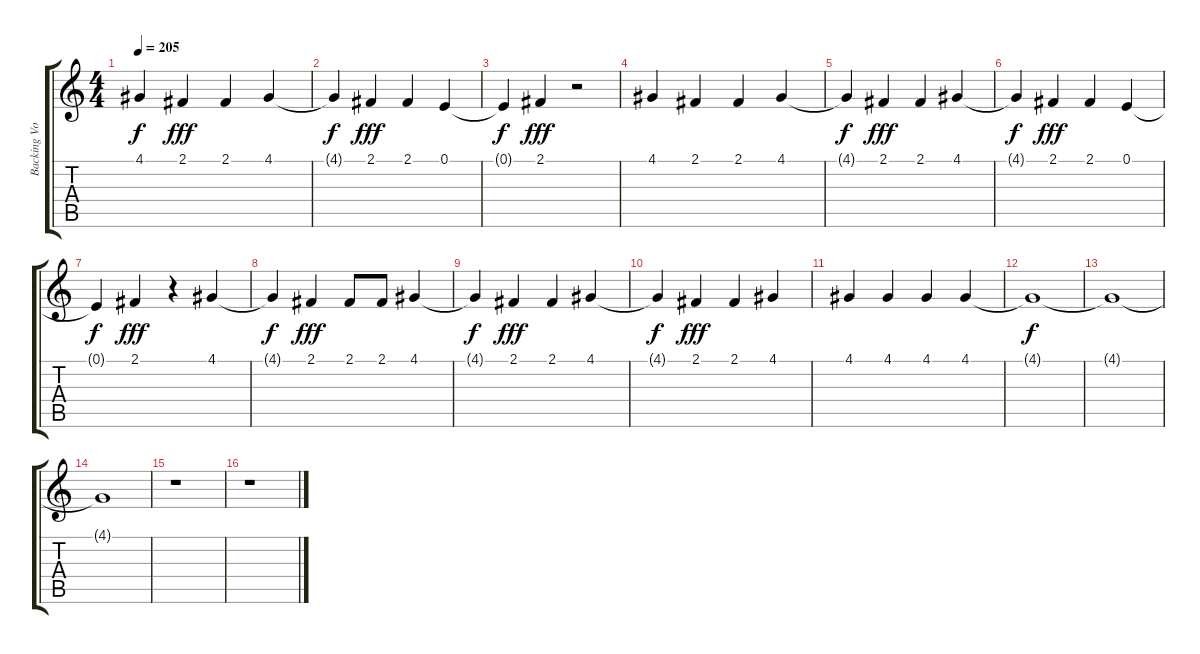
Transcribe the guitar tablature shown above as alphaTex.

\track ("Backing Vocals" "Backing Vo") {instrument oboe}
\staff {score tabs}
\tuning (E4 B3 G3 D3 A2 E2) {hide}
\ts (4 4)
\tempo 205
\clef g2
\ks c
4.1{t}.4{dy f} 2.1.4{dy fff} 2.1.4 4.1.4 |
4.1{t}.4{dy f} 2.1.4{dy fff} 2.1.4 0.1.4 |
0.1{t}.4{dy f} 2.1.4{dy fff} r.2 |
4.1.4 2.1.4 2.1.4 4.1.4 |
4.1{t}.4{dy f} 2.1.4{dy fff} 2.1.4 4.1.4 |
4.1{t}.4{dy f} 2.1.4{dy fff} 2.1.4 0.1.4 |
0.1{t}.4{dy f} 2.1.4{dy fff} r.4 4.1.4 |
4.1{t}.4{dy f} 2.1.4{dy fff} 2.1.8 2.1.8 4.1.4 |
4.1{t}.4{dy f} 2.1.4{dy fff} 2.1.4 4.1.4 |
4.1{t}.4{dy f} 2.1.4{dy fff} 2.1.4 4.1.4 |
4.1.4 4.1.4 4.1.4 4.1.4 |
4.1{t}.1{dy f} |
4.1{t}.1 |
4.1{t}.1{volume 2} |
r.1{volume 16} |
r.1
